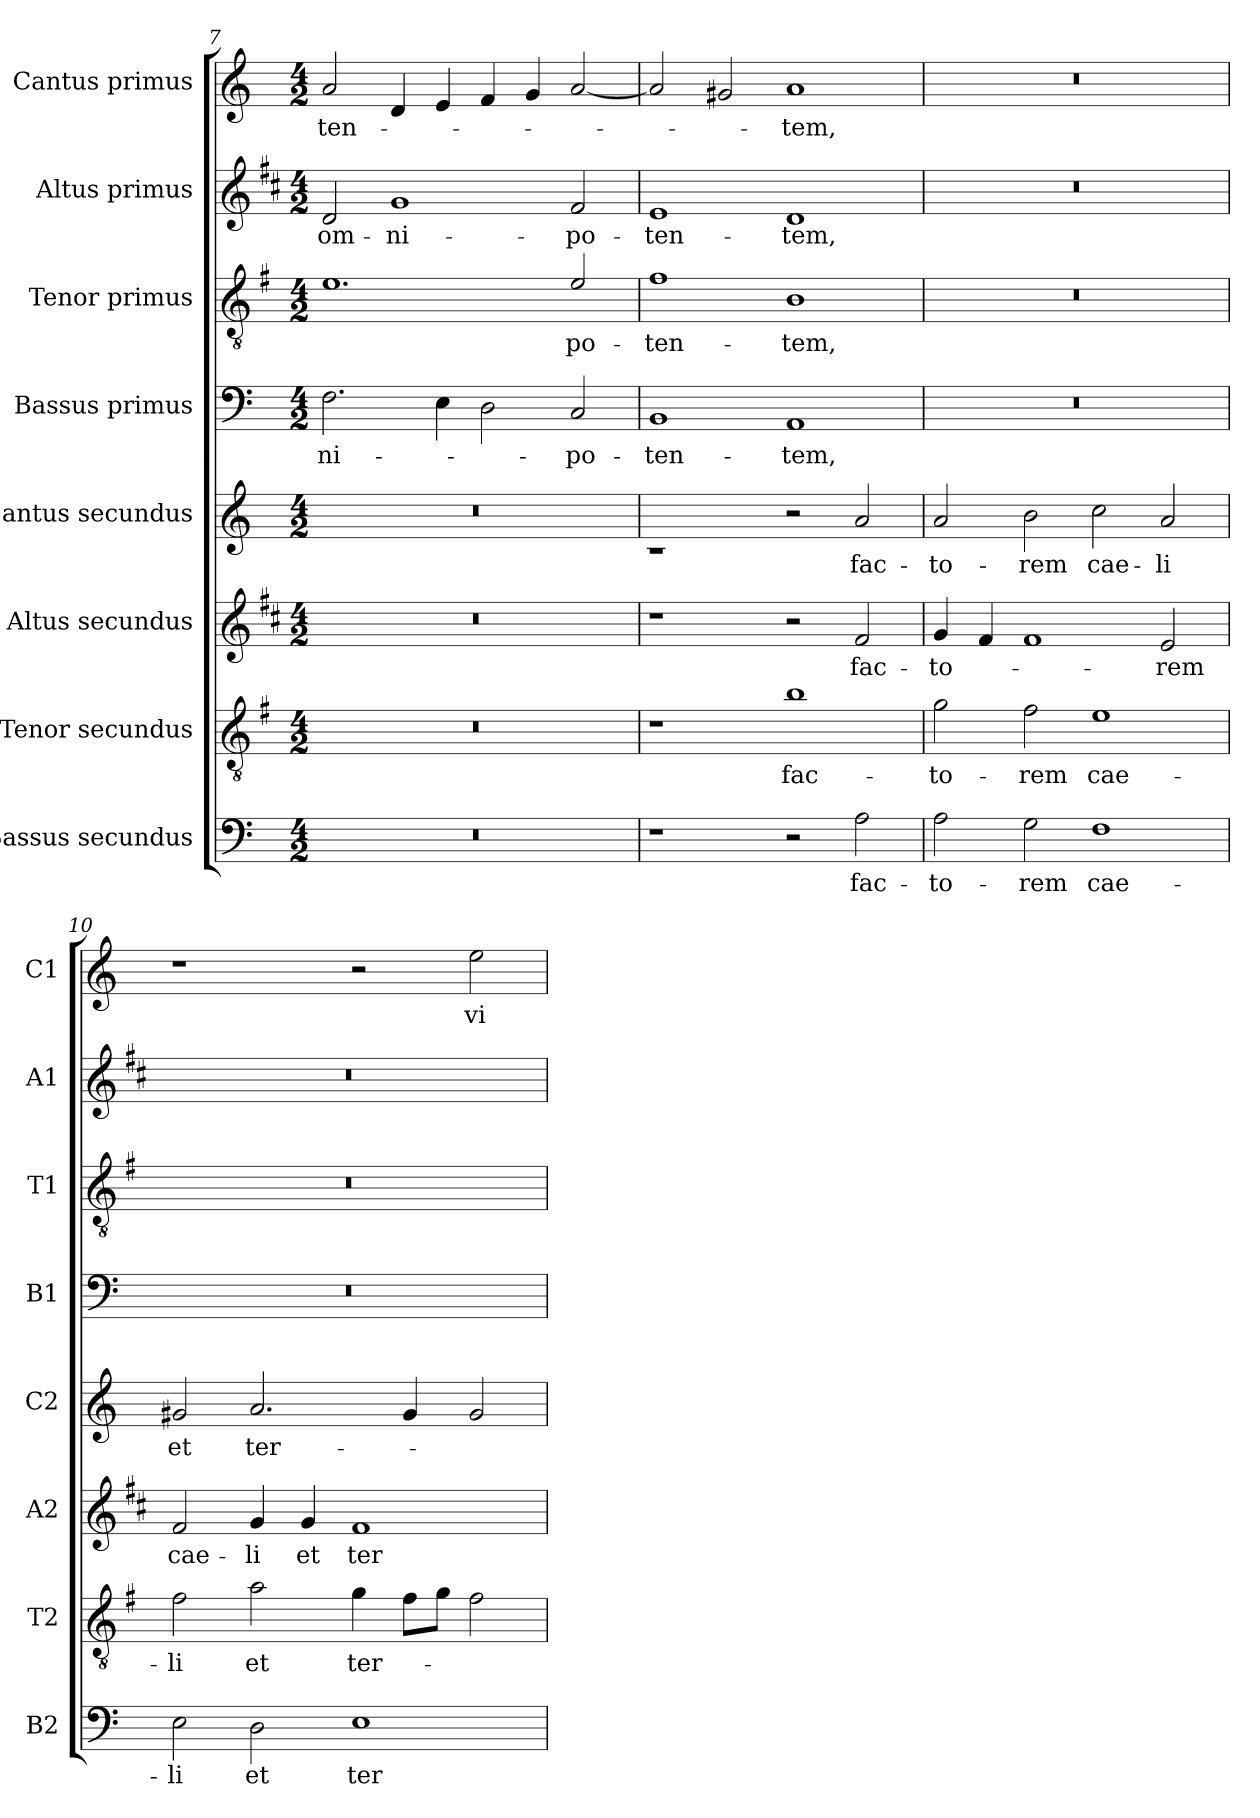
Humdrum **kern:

**kern	**text	**kern	**text	**kern	**text	**kern	**text	**kern	**text	**kern	**text	**kern	**text	**kern	**text
*part8	*part8	*part7	*part7	*part6	*part6	*part5	*part5	*part4	*part4	*part3	*part3	*part2	*part2	*part1	*part1
*staff8	*staff8	*staff7	*staff7	*staff6	*staff6	*staff5	*staff5	*staff4	*staff4	*staff3	*staff3	*staff2	*staff2	*staff1	*staff1
*I"Bassus secundus	*	*I"Tenor secundus	*	*I"Altus secundus	*	*I"Cantus secundus	*	*I"Bassus primus	*	*I"Tenor primus	*	*I"Altus primus	*	*I"Cantus primus	*
*I'B2	*	*I'T2	*	*I'A2	*	*I'C2	*	*I'B1	*	*I'T1	*	*I'A1	*	*I'C1	*
*clefF4	*	*clefGv2	*	*clefG2	*	*clefG2	*	*clefF4	*	*clefGv2	*	*clefG2	*	*clefG2	*
*	*	*ITrd4c7	*	*ITrd1c2	*	*	*	*	*	*ITrd4c7	*	*ITrd1c2	*	*	*
*k[]	*	*k[]	*	*k[]	*	*k[]	*	*k[]	*	*k[]	*	*k[]	*	*k[]	*
*C:	*	*C:	*	*C:	*	*C:	*	*C:	*	*C:	*	*C:	*	*C:	*
*M4/2	*	*M4/2	*	*M4/2	*	*M4/2	*	*M4/2	*	*M4/2	*	*M4/2	*	*M4/2	*
=7	=7	=7	=7	=7	=7	=7	=7	=7	=7	=7	=7	=7	=7	=7	=7
!	!	!	!	!	!	!	!	!	!LO:LY:b	!	!	!	!LO:LY:b	!	!LO:LY:b
0r	.	0r	.	0r	.	0r	.	2.F\	-ni-	1.A	.	2c/	om-	2a/	-ten-
!	!	!	!	!	!	!	!	!	!	!	!	!	!LO:LY:b	!	!
.	.	.	.	.	.	.	.	.	.	.	.	1f	-ni-	4d/	.
.	.	.	.	.	.	.	.	4E\	.	.	.	.	.	4e/	.
.	.	.	.	.	.	.	.	2D\	.	.	.	.	.	4f/	.
.	.	.	.	.	.	.	.	.	.	.	.	.	.	4g/	.
!	!	!	!	!	!	!	!	!	!LO:LY:b	!	!LO:LY:b	!	!LO:LY:b	!	!
.	.	.	.	.	.	.	.	2C/	-po-	2A/	-po-	2e/	-po-	[2a/	.
=8	=8	=8	=8	=8	=8	=8	=8	=8	=8	=8	=8	=8	=8	=8	=8
!	!	!	!	!	!	!	!	!	!LO:LY:b	!	!LO:LY:b	!	!LO:LY:b	!	!
1r	.	1r	.	1r	.	1rc	.	1BB	-ten-	1B	-ten-	1d	-ten-	2a/]	.
.	.	.	.	.	.	.	.	.	.	.	.	.	.	2g#X/	.
!	!	!	!LO:LY:b	!	!	!	!	!	!LO:LY:b	!	!LO:LY:b	!	!LO:LY:b	!	!LO:LY:b
2r	.	1e	fac-	2r	.	2r	.	1AA	-tem,	1E	-tem,	1c	-tem,	1a	-tem,
!	!LO:LY:b	!	!	!	!LO:LY:b	!	!LO:LY:b	!	!	!	!	!	!	!	!
2A\	fac-	.	.	2e/	fac-	2a/	fac-	.	.	.	.	.	.	.	.
=9	=9	=9	=9	=9	=9	=9	=9	=9	=9	=9	=9	=9	=9	=9	=9
!	!LO:LY:b	!	!LO:LY:b	!	!LO:LY:b	!	!LO:LY:b	!	!	!	!	!	!	!	!
2A\	-to-	2c\	-to-	4f/	-to-	2a/	-to-	0r	.	0r	.	0r	.	0r	.
.	.	.	.	4e/	.	.	.	.	.	.	.	.	.	.	.
!	!LO:LY:b	!	!LO:LY:b	!	!	!	!LO:LY:b	!	!	!	!	!	!	!	!
2G\	-rem	2B\	-rem	1e	.	2b\	-rem	.	.	.	.	.	.	.	.
!	!LO:LY:b	!	!LO:LY:b	!	!	!	!LO:LY:b	!	!	!	!	!	!	!	!
1F	cae-	1A	cae-	.	.	2cc\	cae-	.	.	.	.	.	.	.	.
!	!	!	!	!	!LO:LY:b	!	!LO:LY:b	!	!	!	!	!	!	!	!
.	.	.	.	2d/	-rem	2a/	-li	.	.	.	.	.	.	.	.
!!LO:PB:g=z
=10	=10	=10	=10	=10	=10	=10	=10	=10	=10	=10	=10	=10	=10	=10	=10
!	!LO:LY:b	!	!LO:LY:b	!	!LO:LY:b	!	!LO:LY:b	!	!	!	!	!	!	!	!
2E\	-li	2B\	-li	2e/	cae-	2g#X/	et	0r	.	0r	.	0r	.	1r	.
!	!LO:LY:b	!	!LO:LY:b	!	!LO:LY:b	!	!LO:LY:b	!	!	!	!	!	!	!	!
2D\	et	2d\	et	4f/	-li	2.a/	ter-	.	.	.	.	.	.	.	.
!	!	!	!	!	!LO:LY:b	!	!	!	!	!	!	!	!	!	!
.	.	.	.	4f/	et	.	.	.	.	.	.	.	.	.	.
!	!LO:LY:b	!	!LO:LY:b	!	!LO:LY:b	!	!	!	!	!	!	!	!	!	!
1E	ter-	4c\	ter-	1e	ter-	.	.	.	.	.	.	.	.	2r	.
.	.	8B\L	.	.	.	4g#/	.	.	.	.	.	.	.	.	.
.	.	8c\J	.	.	.	.	.	.	.	.	.	.	.	.	.
!	!	!	!	!	!	!	!	!	!	!	!	!	!	!	!LO:LY:b
.	.	2B\	.	.	.	2g#/	.	.	.	.	.	.	.	2ee\	vi-
=	=	=	=	=	=	=	=	=	=	=	=	=	=	=	=
*-	*-	*-	*-	*-	*-	*-	*-	*-	*-	*-	*-	*-	*-	*-	*-
